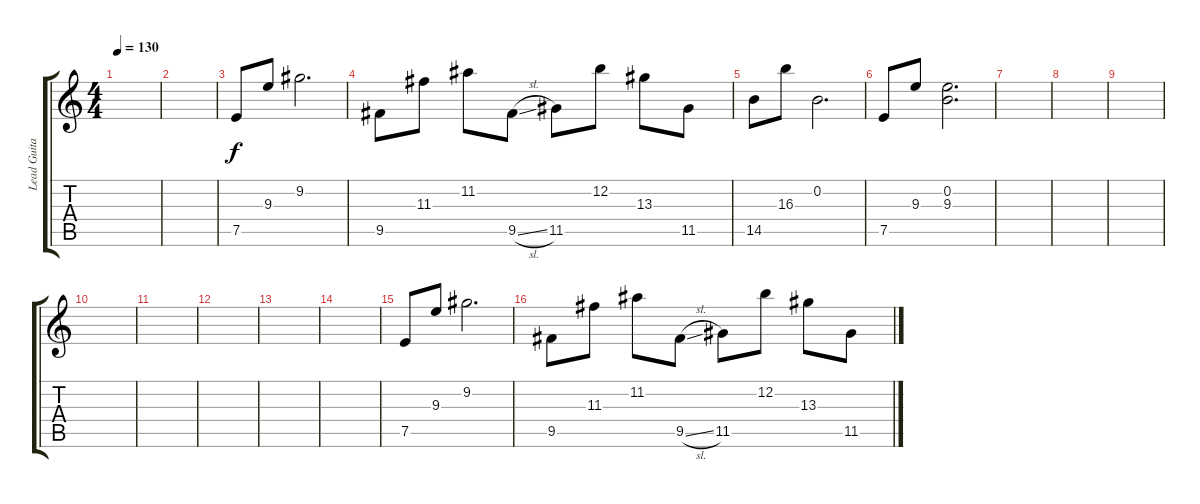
\track ("Lead Guitar" "Lead Guita") {instrument overdrivenguitar}
\staff {score tabs}
\tuning (E4 B3 G3 D3 A2 E2) {hide}
\ts (4 4)
\tempo 130
\clef g2
\ks c
|
|
7.5.8 9.3.8 9.2.2{d} |
9.5.8 11.3.8 11.2.8 9.5{sl}.8 11.5.8 12.2.8 13.3.8 11.5.8 |
14.5.8 16.3.8 0.2.2{d} |
7.5.8 9.3.8 (0.2 9.3).2{d} |
|
|
|
|
|
|
|
|
7.5.8 9.3.8 9.2.2{d} |
9.5.8 11.3.8 11.2.8 9.5{sl}.8 11.5.8 12.2.8 13.3.8 11.5.8
